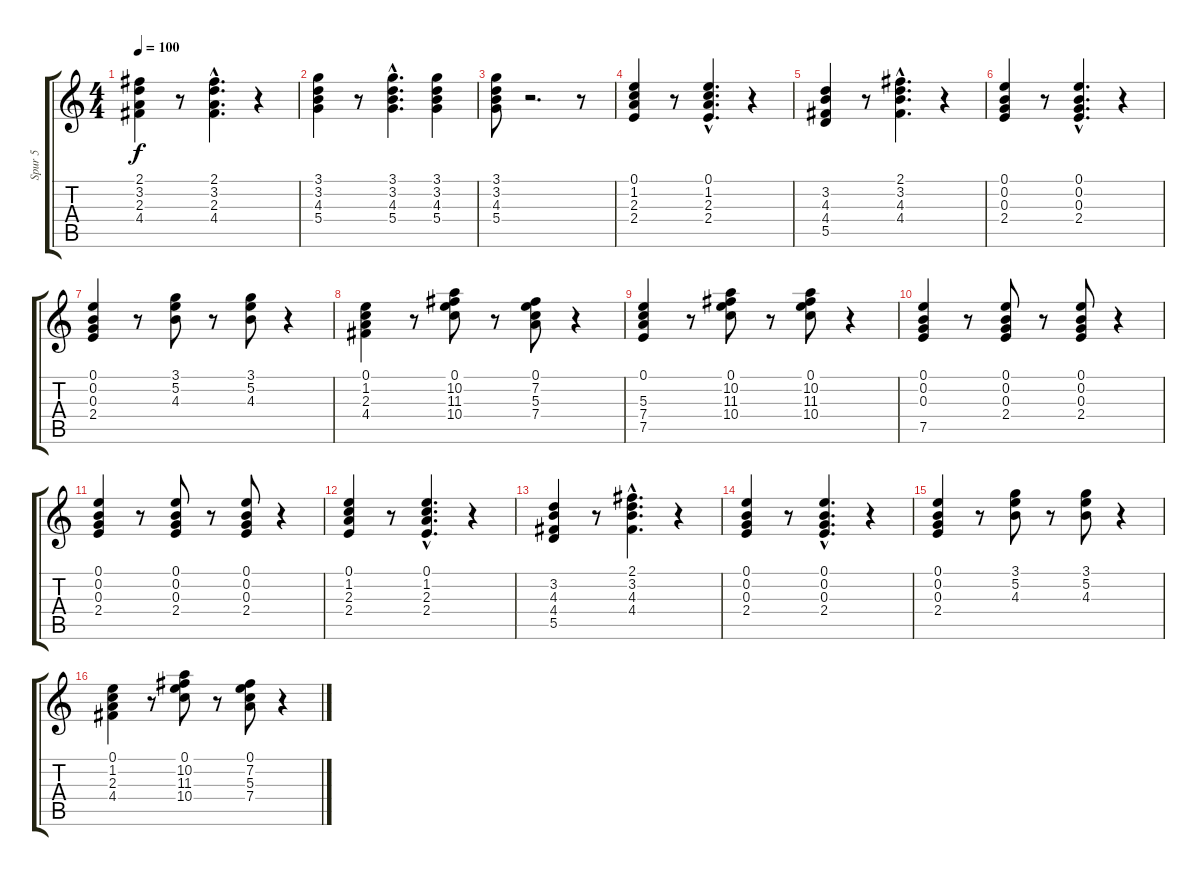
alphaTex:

\track ("Spur 5" "Spur 5") {instrument acousticguitarnylon}
\staff {score tabs}
\tuning (E4 B3 G3 D3 A2 E2) {hide}
\ts (4 4)
\tempo 100
\clef g2
\ks c
(2.1 3.2 2.3 4.4).4{dy f} r.8 (2.1{hac} 3.2{hac} 2.3{hac} 4.4{hac}).4{d} r.4 |
(3.1 3.2 4.3 5.4).4 r.8 (3.1{hac} 3.2{hac} 4.3{hac} 5.4{hac}).4{d} (3.1 3.2 4.3 5.4).4 |
(3.1 3.2 4.3 5.4).8 r.2{d} r.8 |
(0.1 1.2 2.3 2.4).4 r.8 (0.1{hac} 1.2{hac} 2.3{hac} 2.4{hac}).4{d} r.4 |
(3.2 4.3 4.4 5.5).4 r.8 (2.1{hac} 3.2{hac} 4.3{hac} 4.4{hac}).4{d} r.4 |
(0.1 0.2 0.3 2.4).4 r.8 (0.1{hac} 0.2{hac} 0.3{hac} 2.4{hac}).4{d} r.4 |
(0.1 0.2 0.3 2.4).4 r.8 (3.1 5.2 4.3).8 r.8 (3.1 5.2 4.3).8 r.4 |
(0.1 1.2 2.3 4.4).4 r.8 (0.1 10.2 11.3 10.4).8 r.8 (0.1 7.2 5.3 7.4).8 r.4 |
(0.1 5.3 7.4 7.5).4 r.8 (0.1 10.2 11.3 10.4).8 r.8 (0.1 10.2 11.3 10.4).8 r.4 |
(0.1 0.2 0.3 7.5).4 r.8 (0.1 0.2 0.3 2.4).8 r.8 (0.1 0.2 0.3 2.4).8 r.4 |
(0.1 0.2 0.3 2.4).4 r.8 (0.1 0.2 0.3 2.4).8 r.8 (0.1 0.2 0.3 2.4).8 r.4 |
(0.1 1.2 2.3 2.4).4 r.8 (0.1{hac} 1.2{hac} 2.3{hac} 2.4{hac}).4{d} r.4 |
(3.2 4.3 4.4 5.5).4 r.8 (2.1{hac} 3.2{hac} 4.3{hac} 4.4{hac}).4{d} r.4 |
(0.1 0.2 0.3 2.4).4 r.8 (0.1{hac} 0.2{hac} 0.3{hac} 2.4{hac}).4{d} r.4 |
(0.1 0.2 0.3 2.4).4 r.8 (3.1 5.2 4.3).8 r.8 (3.1 5.2 4.3).8 r.4 |
(0.1 1.2 2.3 4.4).4 r.8 (0.1 10.2 11.3 10.4).8 r.8 (0.1 7.2 5.3 7.4).8 r.4
